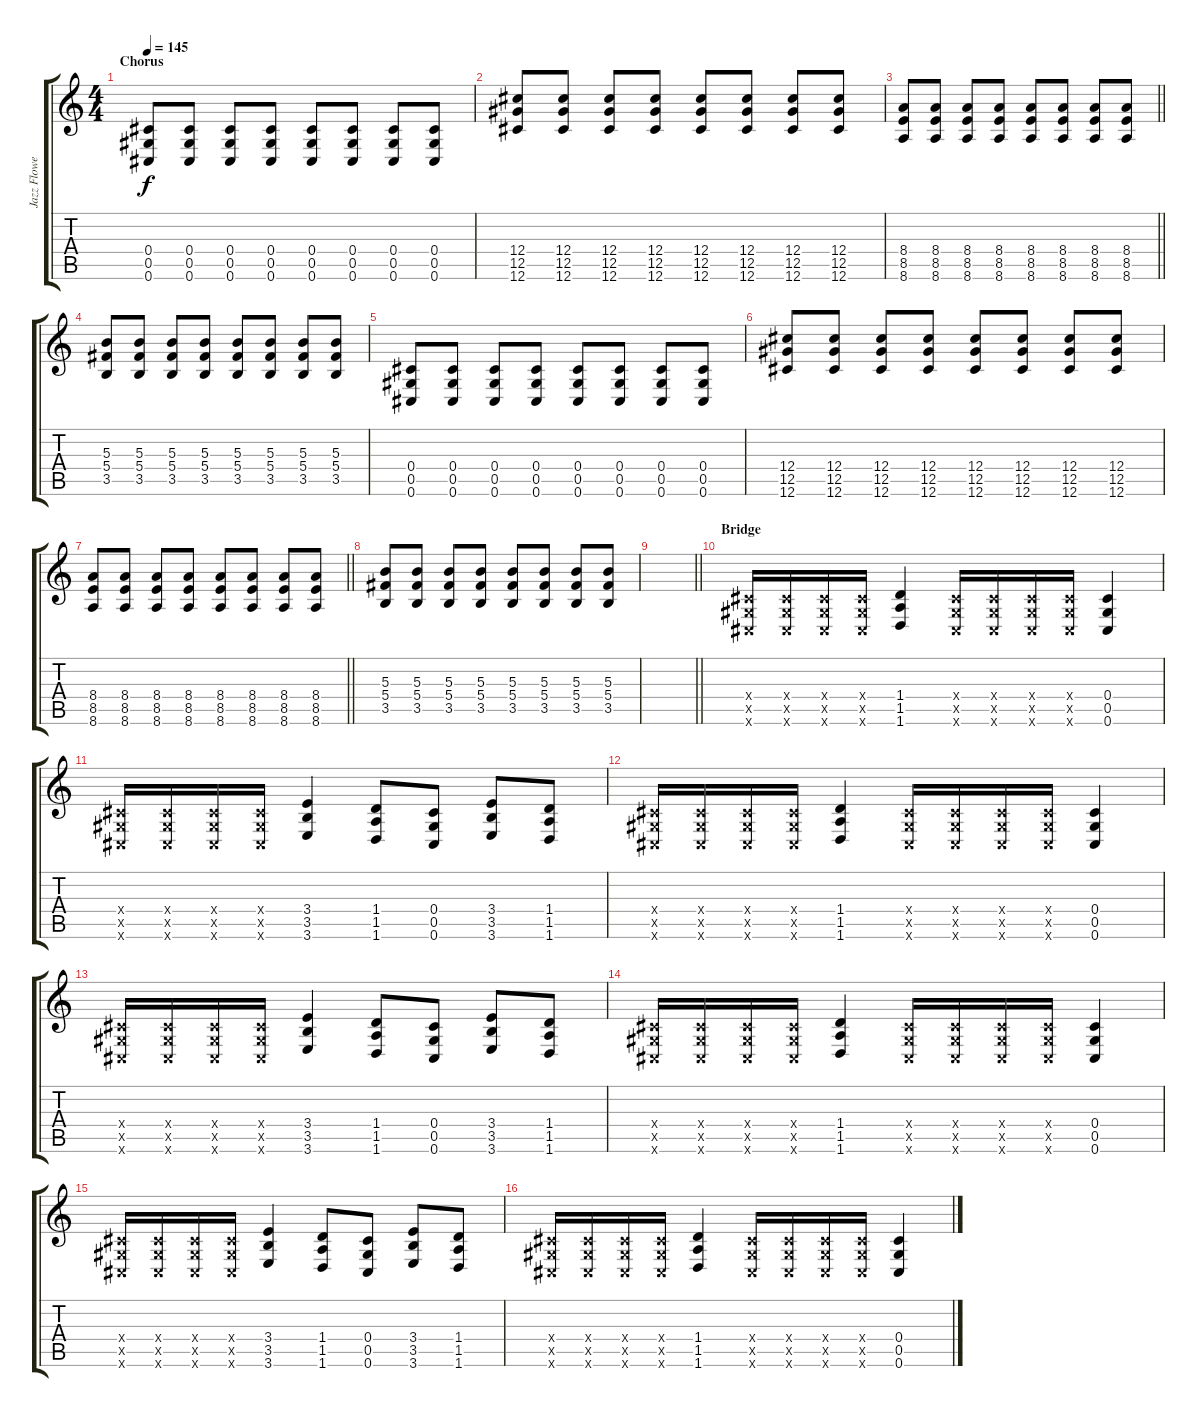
\track ("Jazz Flowers (Rythm)" "Jazz Flowe") {instrument distortionguitar}
\staff {score tabs}
\tuning (Eb4 Bb3 Gb3 Db3 Ab2 Db2) {hide}
\ts (4 4)
\section ("" "Chorus")
\tempo 145
\clef g2
\ks c
(0.4 0.5 0.6).8{dy f} (0.4 0.5 0.6).8 (0.4 0.5 0.6).8 (0.4 0.5 0.6).8 (0.4 0.5 0.6).8 (0.4 0.5 0.6).8 (0.4 0.5 0.6).8 (0.4 0.5 0.6).8 |
(12.4 12.5 12.6).8 (12.4 12.5 12.6).8 (12.4 12.5 12.6).8 (12.4 12.5 12.6).8 (12.4 12.5 12.6).8 (12.4 12.5 12.6).8 (12.4 12.5 12.6).8 (12.4 12.5 12.6).8 |
\barLineRight lightlight
(8.4 8.5 8.6).8 (8.4 8.5 8.6).8 (8.4 8.5 8.6).8 (8.4 8.5 8.6).8 (8.4 8.5 8.6).8 (8.4 8.5 8.6).8 (8.4 8.5 8.6).8 (8.4 8.5 8.6).8 |
(5.3 5.4 3.5).8 (5.3 5.4 3.5).8 (5.3 5.4 3.5).8 (5.3 5.4 3.5).8 (5.3 5.4 3.5).8 (5.3 5.4 3.5).8 (5.3 5.4 3.5).8 (5.3 5.4 3.5).8 |
(0.4 0.5 0.6).8 (0.4 0.5 0.6).8 (0.4 0.5 0.6).8 (0.4 0.5 0.6).8 (0.4 0.5 0.6).8 (0.4 0.5 0.6).8 (0.4 0.5 0.6).8 (0.4 0.5 0.6).8 |
(12.4 12.5 12.6).8 (12.4 12.5 12.6).8 (12.4 12.5 12.6).8 (12.4 12.5 12.6).8 (12.4 12.5 12.6).8 (12.4 12.5 12.6).8 (12.4 12.5 12.6).8 (12.4 12.5 12.6).8 |
\barLineRight lightlight
(8.4 8.5 8.6).8 (8.4 8.5 8.6).8 (8.4 8.5 8.6).8 (8.4 8.5 8.6).8 (8.4 8.5 8.6).8 (8.4 8.5 8.6).8 (8.4 8.5 8.6).8 (8.4 8.5 8.6).8 |
(5.3 5.4 3.5).8 (5.3 5.4 3.5).8 (5.3 5.4 3.5).8 (5.3 5.4 3.5).8 (5.3 5.4 3.5).8 (5.3 5.4 3.5).8 (5.3 5.4 3.5).8 (5.3 5.4 3.5).8 |
\barLineRight lightlight
|
\section ("" "Bridge")
(0.4{x} 0.5{x} 0.6{x}).16 (0.4{x} 0.5{x} 0.6{x}).16 (0.4{x} 0.5{x} 0.6{x}).16 (0.4{x} 0.5{x} 0.6{x}).16 (1.4 1.5 1.6).4 (0.4{x} 0.5{x} 0.6{x}).16 (0.4{x} 0.5{x} 0.6{x}).16 (0.4{x} 0.5{x} 0.6{x}).16 (0.4{x} 0.5{x} 0.6{x}).16 (0.4 0.5 0.6).4 |
(0.4{x} 0.5{x} 0.6{x}).16 (0.4{x} 0.5{x} 0.6{x}).16 (0.4{x} 0.5{x} 0.6{x}).16 (0.4{x} 0.5{x} 0.6{x}).16 (3.4 3.5 3.6).4 (1.4 1.5 1.6).8 (0.4 0.5 0.6).8 (3.4 3.5 3.6).8 (1.4 1.5 1.6).8 |
(0.4{x} 0.5{x} 0.6{x}).16 (0.4{x} 0.5{x} 0.6{x}).16 (0.4{x} 0.5{x} 0.6{x}).16 (0.4{x} 0.5{x} 0.6{x}).16 (1.4 1.5 1.6).4 (0.4{x} 0.5{x} 0.6{x}).16 (0.4{x} 0.5{x} 0.6{x}).16 (0.4{x} 0.5{x} 0.6{x}).16 (0.4{x} 0.5{x} 0.6{x}).16 (0.4 0.5 0.6).4 |
(0.4{x} 0.5{x} 0.6{x}).16 (0.4{x} 0.5{x} 0.6{x}).16 (0.4{x} 0.5{x} 0.6{x}).16 (0.4{x} 0.5{x} 0.6{x}).16 (3.4 3.5 3.6).4 (1.4 1.5 1.6).8 (0.4 0.5 0.6).8 (3.4 3.5 3.6).8 (1.4 1.5 1.6).8 |
(0.4{x} 0.5{x} 0.6{x}).16 (0.4{x} 0.5{x} 0.6{x}).16 (0.4{x} 0.5{x} 0.6{x}).16 (0.4{x} 0.5{x} 0.6{x}).16 (1.4 1.5 1.6).4 (0.4{x} 0.5{x} 0.6{x}).16 (0.4{x} 0.5{x} 0.6{x}).16 (0.4{x} 0.5{x} 0.6{x}).16 (0.4{x} 0.5{x} 0.6{x}).16 (0.4 0.5 0.6).4 |
(0.4{x} 0.5{x} 0.6{x}).16 (0.4{x} 0.5{x} 0.6{x}).16 (0.4{x} 0.5{x} 0.6{x}).16 (0.4{x} 0.5{x} 0.6{x}).16 (3.4 3.5 3.6).4 (1.4 1.5 1.6).8 (0.4 0.5 0.6).8 (3.4 3.5 3.6).8 (1.4 1.5 1.6).8 |
(0.4{x} 0.5{x} 0.6{x}).16 (0.4{x} 0.5{x} 0.6{x}).16 (0.4{x} 0.5{x} 0.6{x}).16 (0.4{x} 0.5{x} 0.6{x}).16 (1.4 1.5 1.6).4 (0.4{x} 0.5{x} 0.6{x}).16 (0.4{x} 0.5{x} 0.6{x}).16 (0.4{x} 0.5{x} 0.6{x}).16 (0.4{x} 0.5{x} 0.6{x}).16 (0.4 0.5 0.6).4
